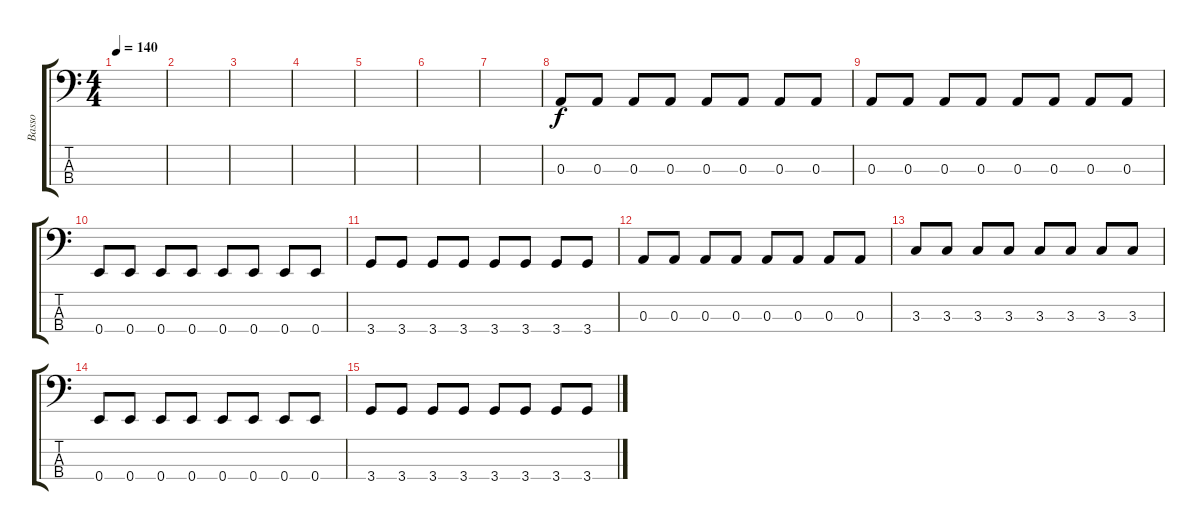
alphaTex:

\track ("Basso" "Basso") {instrument electricbassfinger}
\staff {score tabs}
\tuning (G2 D2 A1 E1) {hide}
\ts (4 4)
\tempo 140
\clef f4
\ks c
|
|
|
|
|
|
|
0.3.8 0.3.8 0.3.8 0.3.8 0.3.8 0.3.8 0.3.8 0.3.8 |
0.3.8 0.3.8 0.3.8 0.3.8 0.3.8 0.3.8 0.3.8 0.3.8 |
0.4.8 0.4.8 0.4.8 0.4.8 0.4.8 0.4.8 0.4.8 0.4.8 |
3.4.8 3.4.8 3.4.8 3.4.8 3.4.8 3.4.8 3.4.8 3.4.8 |
0.3.8 0.3.8 0.3.8 0.3.8 0.3.8 0.3.8 0.3.8 0.3.8 |
3.3.8 3.3.8 3.3.8 3.3.8 3.3.8 3.3.8 3.3.8 3.3.8 |
0.4.8 0.4.8 0.4.8 0.4.8 0.4.8 0.4.8 0.4.8 0.4.8 |
3.4.8 3.4.8 3.4.8 3.4.8 3.4.8 3.4.8 3.4.8 3.4.8
